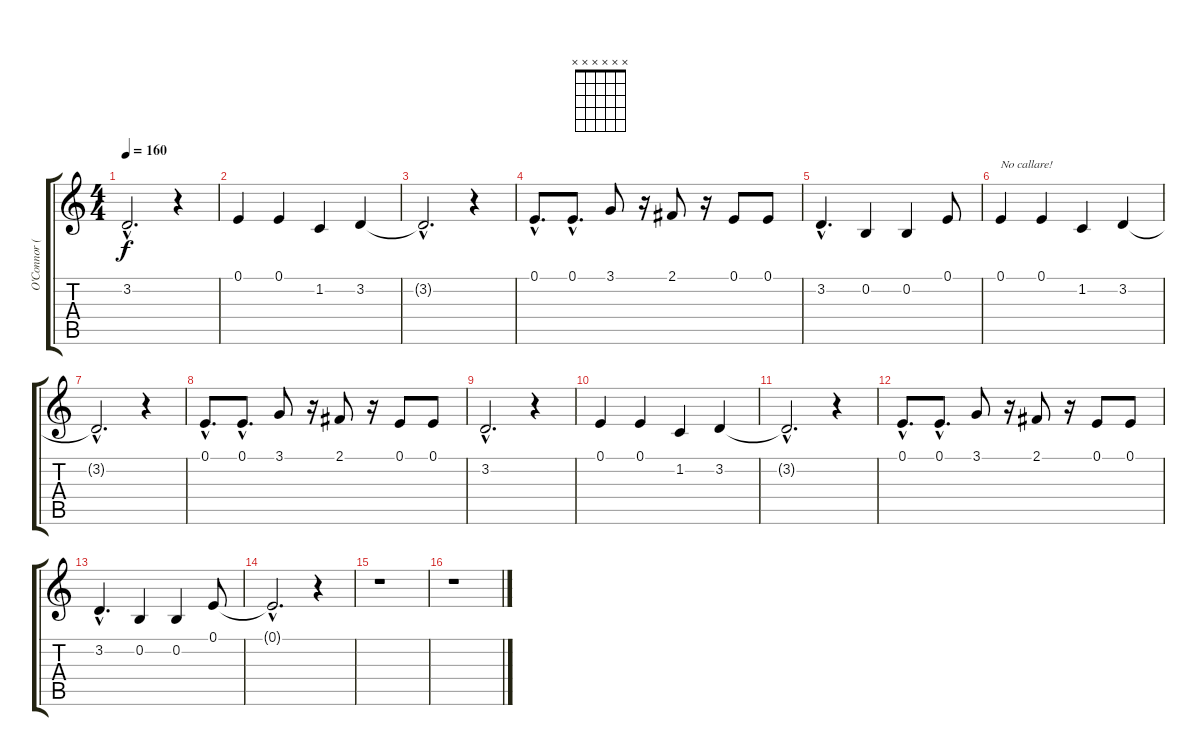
\track ("O'Connor (voz)" "O'Connor (") {instrument lead6voice}
\staff {score tabs}
\tuning (E4 B3 G3 D3 A2 E2) {hide}
\chord ("" x x x x x x) {firstfret 0}
\ts (4 4)
\tempo 160
\clef g2
\ks c
3.2{hac}.2{d dy f} r.4 |
0.1.4 0.1.4 1.2.4 3.2.4 |
3.2{hac t}.2{d} r.4 |
0.1{hac}.8{d} 0.1{hac}.8{d} 3.1.8 r.16 2.1.8 r.16 0.1.8 0.1.8 |
3.2{hac}.4{d} 0.2.4 0.2.4 0.1.8 |
0.1.4{txt "No callare!"} 0.1.4 1.2.4 3.2.4 |
3.2{hac t}.2{d} r.4 |
0.1{hac}.8{d} 0.1{hac}.8{d} 3.1.8 r.16 2.1.8 r.16 0.1.8 0.1.8 |
3.2{hac}.2{d} r.4 |
0.1.4 0.1.4 1.2.4 3.2.4 |
3.2{hac t}.2{d} r.4 |
0.1{hac}.8{d} 0.1{hac}.8{d} 3.1.8 r.16 2.1.8 r.16 0.1.8 0.1.8 |
3.2{hac}.4{d} 0.2.4 0.2.4 0.1.8 |
0.1{hac t}.2{d} r.4 |
r.1 |
r.1{ch ""}
